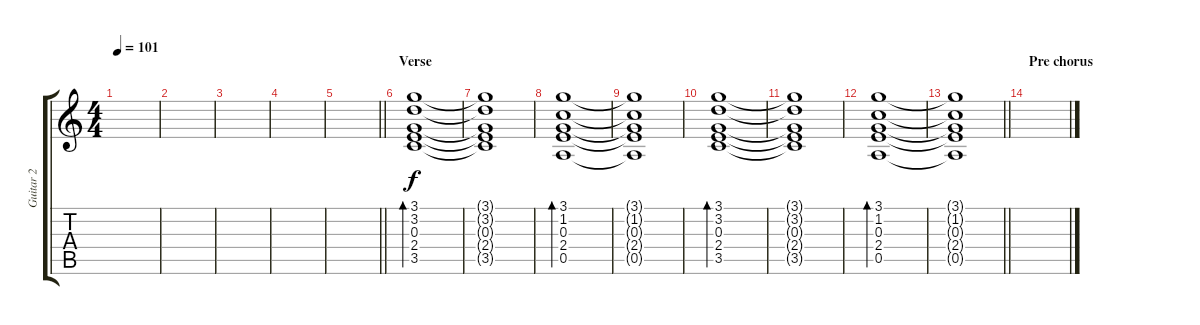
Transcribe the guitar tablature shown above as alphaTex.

\track ("Guitar 2" "Guitar 2") {instrument acousticguitarnylon}
\staff {score tabs}
\tuning (E4 B3 G3 D3 A2 E2) {hide}
\ts (4 4)
\tempo 101
\clef g2
\ks c
|
|
|
|
\barLineRight lightlight
|
\section ("" "Verse")
(3.1 3.2 0.3 2.4 3.5).1{bd 120} |
(3.1{t} 3.2{t} 0.3{t} 2.4{t} 3.5{t}).1 |
(3.1 1.2 0.3 2.4 0.5).1{bd 120} |
(3.1{t} 1.2{t} 0.3{t} 2.4{t} 0.5{t}).1 |
(3.1 3.2 0.3 2.4 3.5).1{bd 120} |
(3.1{t} 3.2{t} 0.3{t} 2.4{t} 3.5{t}).1 |
(3.1 1.2 0.3 2.4 0.5).1{bd 120} |
\barLineRight lightlight
(3.1{t} 1.2{t} 0.3{t} 2.4{t} 0.5{t}).1 |
\section ("" "Pre chorus")
